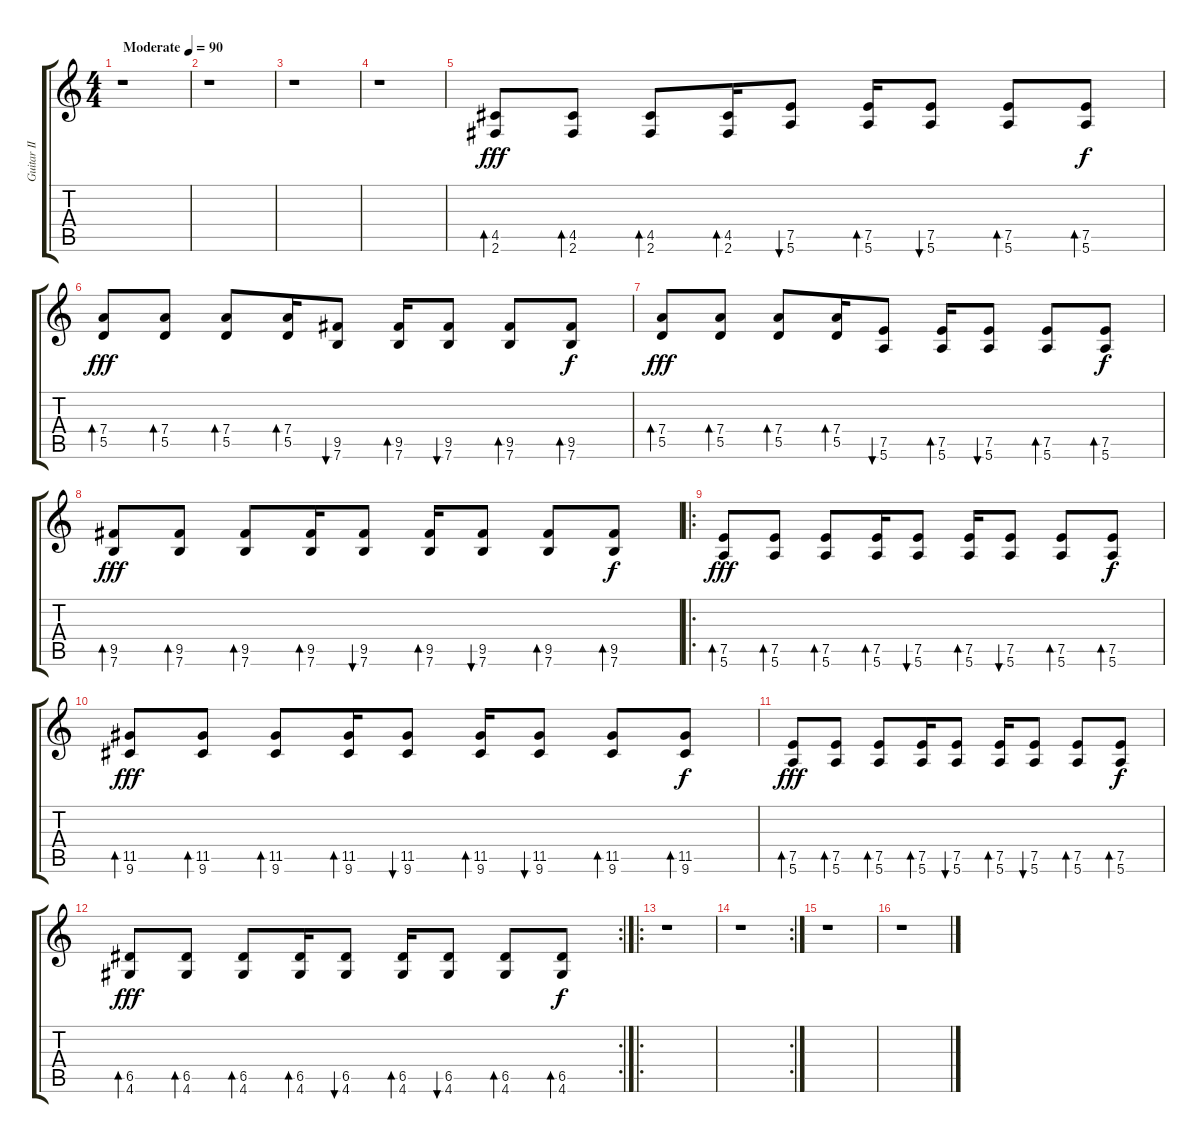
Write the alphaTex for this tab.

\track ("Guitar II (Jayson Fernandez)" "Guitar II ") {instrument distortionguitar}
\staff {score tabs}
\tuning (E4 B3 G3 D3 A2 E2) {hide}
\ts (4 4)
\tempo (90 "Moderate")
\clef g2
\ks c
r.1{dy fff instrument distortionguitar} |
r.1 |
r.1 |
r.1 |
(4.5 2.6).8{bd 60} (4.5 2.6).8{bd 60} (4.5 2.6).8{bd 60} (4.5 2.6).16{bd 60} (7.5 5.6).8{bu 60} (7.5 5.6).16{bd 60} (7.5 5.6).8{bu 60} (7.5 5.6).8{bd 60} (7.5 5.6).8{bd 60 dy f} |
(7.4 5.5).8{bd 60 dy fff} (7.4 5.5).8{bd 60} (7.4 5.5).8{bd 60} (7.4 5.5).16{bd 60} (9.5 7.6).8{bu 60} (9.5 7.6).16{bd 60} (9.5 7.6).8{bu 60} (9.5 7.6).8{bd 60} (9.5 7.6).8{bd 60 dy f} |
(7.4 5.5).8{bd 60 dy fff} (7.4 5.5).8{bd 60} (7.4 5.5).8{bd 60} (7.4 5.5).16{bd 60} (7.5 5.6).8{bu 60} (7.5 5.6).16{bd 60} (7.5 5.6).8{bu 60} (7.5 5.6).8{bd 60} (7.5 5.6).8{bd 60 dy f} |
(9.5 7.6).8{bd 60 dy fff} (9.5 7.6).8{bd 60} (9.5 7.6).8{bd 60} (9.5 7.6).16{bd 60} (9.5 7.6).8{bu 60} (9.5 7.6).16{bd 60} (9.5 7.6).8{bu 60} (9.5 7.6).8{bd 60} (9.5 7.6).8{bd 60 dy f} |
\ro
(7.5 5.6).8{bd 60 dy fff} (7.5 5.6).8{bd 60} (7.5 5.6).8{bd 60} (7.5 5.6).16{bd 60} (7.5 5.6).8{bu 60} (7.5 5.6).16{bd 60} (7.5 5.6).8{bu 60} (7.5 5.6).8{bd 60} (7.5 5.6).8{bd 60 dy f} |
(11.5 9.6).8{bd 60 dy fff} (11.5 9.6).8{bd 60} (11.5 9.6).8{bd 60} (11.5 9.6).16{bd 60} (11.5 9.6).8{bu 60} (11.5 9.6).16{bd 60} (11.5 9.6).8{bu 60} (11.5 9.6).8{bd 60} (11.5 9.6).8{bd 60 dy f} |
(7.5 5.6).8{bd 60 dy fff} (7.5 5.6).8{bd 60} (7.5 5.6).8{bd 60} (7.5 5.6).16{bd 60} (7.5 5.6).8{bu 60} (7.5 5.6).16{bd 60} (7.5 5.6).8{bu 60} (7.5 5.6).8{bd 60} (7.5 5.6).8{bd 60 dy f} |
\rc 2
(6.5 4.6).8{bd 60 dy fff} (6.5 4.6).8{bd 60} (6.5 4.6).8{bd 60} (6.5 4.6).16{bd 60} (6.5 4.6).8{bu 60} (6.5 4.6).16{bd 60} (6.5 4.6).8{bu 60} (6.5 4.6).8{bd 60} (6.5 4.6).8{bd 60 dy f} |
\ro
r.1 |
\rc 2
r.1 |
r.1 |
r.1
